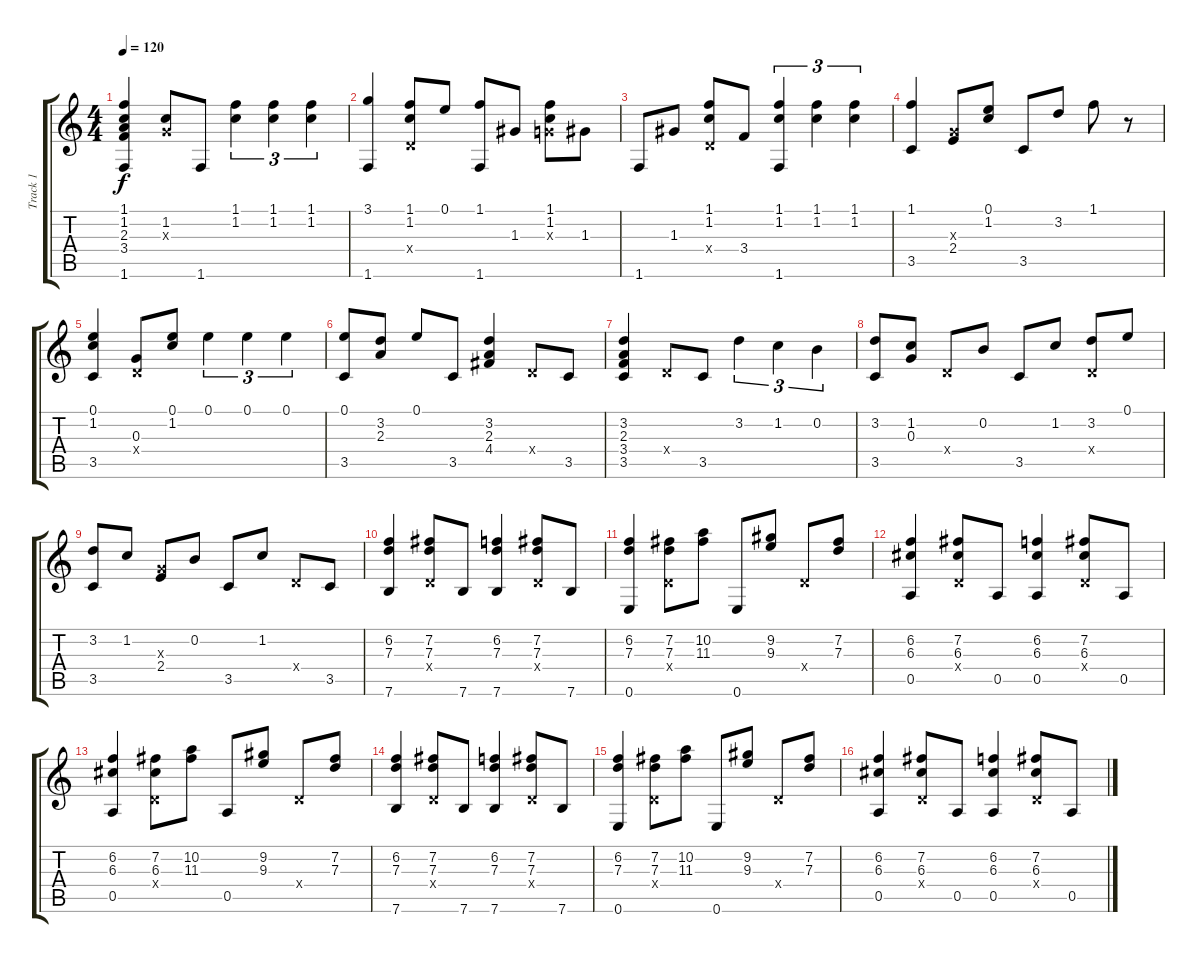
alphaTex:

\track ("Track 1" "Track 1") {instrument acousticguitarsteel}
\staff {score tabs}
\tuning (E4 B3 G3 D3 A2 E2) {hide}
\ts (4 4)
\tempo 120
\clef g2
\ks c
(1.1 1.2 2.3 3.4 1.6).4{dy f} (1.2 0.3{x}).8 1.6.8 (1.1 1.2).4{tu (3 2)} (1.1 1.2).4{tu (3 2)} (1.1 1.2).4{tu (3 2)} |
(3.1 1.6).4 (1.1 1.2 0.4{x}).8 0.1.8 (1.1 1.6).8 1.3.8 (1.1 1.2 0.3{x}).8 1.3.8 |
1.6.8 1.3.8 (1.1 1.2 0.4{x}).8 3.4.8 (1.1 1.2 1.6).4{tu (3 2)} (1.1 1.2).4{tu (3 2)} (1.1 1.2).4{tu (3 2)} |
(1.1 3.5).4 (0.3{x} 2.4).8 (0.1 1.2).8 3.5.8 3.2.8 1.1.8 r.8 |
(0.1 1.2 3.5).4 (0.3 0.4{x}).8 (0.1 1.2).8 0.1.4{tu (3 2)} 0.1.4{tu (3 2)} 0.1.4{tu (3 2)} |
(0.1 3.5).8 (3.2 2.3).8 0.1.8 3.5.8 (3.2 2.3 4.4).4 0.4{x}.8 3.5.8 |
(3.2 2.3 3.4 3.5).4 0.4{x}.8 3.5.8 3.2.4{tu (3 2)} 1.2.4{tu (3 2)} 0.2.4{tu (3 2)} |
(3.2 3.5).8 (1.2 0.3).8 0.4{x}.8 0.2.8 3.5.8 1.2.8 (3.2 0.4{x}).8 0.1.8 |
(3.2 3.5).8 1.2.8 (0.3{x} 2.4).8 0.2.8 3.5.8 1.2.8 0.4{x}.8 3.5.8 |
(6.2 7.3 7.6).4 (7.2 7.3 0.4{x}).8 7.6.8 (6.2 7.3 7.6).4 (7.2 7.3 0.4{x}).8 7.6.8 |
(6.2 7.3 0.6).4 (7.2 7.3 0.4{x}).8 (10.2 11.3).8 0.6.8 (9.2 9.3).8 0.4{x}.8 (7.2 7.3).8 |
(6.2 6.3 0.5).4 (7.2 6.3 0.4{x}).8 0.5.8 (6.2 6.3 0.5).4 (7.2 6.3 0.4{x}).8 0.5.8 |
(6.2 6.3 0.5).4 (7.2 6.3 0.4{x}).8 (10.2 11.3).8 0.5.8 (9.2 9.3).8 0.4{x}.8 (7.2 7.3).8 |
(6.2 7.3 7.6).4 (7.2 7.3 0.4{x}).8 7.6.8 (6.2 7.3 7.6).4 (7.2 7.3 0.4{x}).8 7.6.8 |
(6.2 7.3 0.6).4 (7.2 7.3 0.4{x}).8 (10.2 11.3).8 0.6.8 (9.2 9.3).8 0.4{x}.8 (7.2 7.3).8 |
(6.2 6.3 0.5).4 (7.2 6.3 0.4{x}).8 0.5.8 (6.2 6.3 0.5).4 (7.2 6.3 0.4{x}).8 0.5.8
